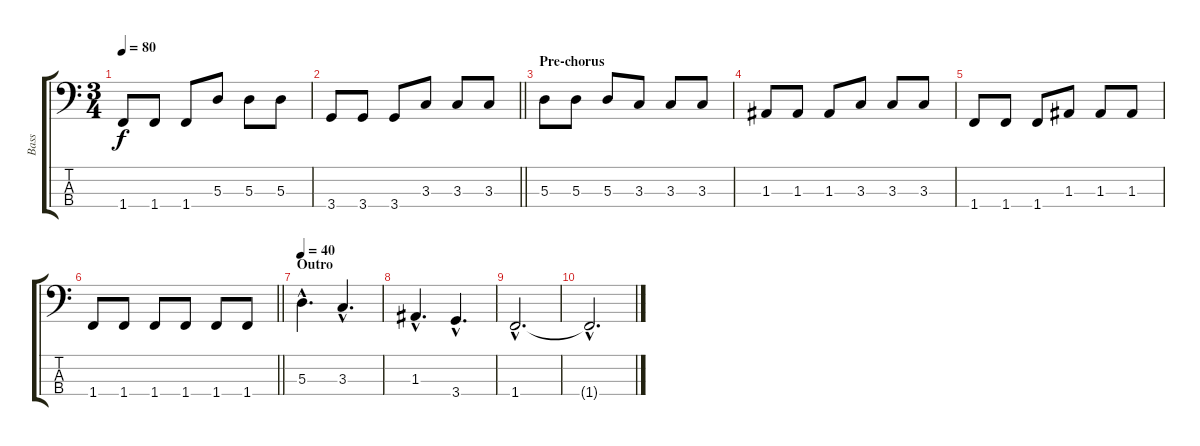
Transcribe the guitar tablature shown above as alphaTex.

\track ("Bass" "Bass") {instrument electricbasspick}
\staff {score tabs}
\tuning (G2 D2 A1 E1) {hide}
\ts (3 4)
\tempo 80
\clef f4
\ks c
1.4.8{dy f} 1.4.8 1.4.8 5.3.8 5.3.8 5.3.8 |
\barLineRight lightlight
3.4.8 3.4.8 3.4.8 3.3.8 3.3.8 3.3.8 |
\section ("" "Pre-chorus")
5.3.8 5.3.8 5.3.8 3.3.8 3.3.8 3.3.8 |
1.3.8 1.3.8 1.3.8 3.3.8 3.3.8 3.3.8 |
1.4.8 1.4.8 1.4.8 1.3.8 1.3.8 1.3.8 |
\barLineRight lightlight
1.4.8 1.4.8 1.4.8 1.4.8 1.4.8 1.4.8 |
\section ("" "Outro")
\tempo 40
5.3{hac}.4{d} 3.3{hac}.4{d} |
1.3{hac}.4{d} 3.4{hac}.4{d} |
1.4{hac}.2{d} |
1.4{hac t}.2{d}
